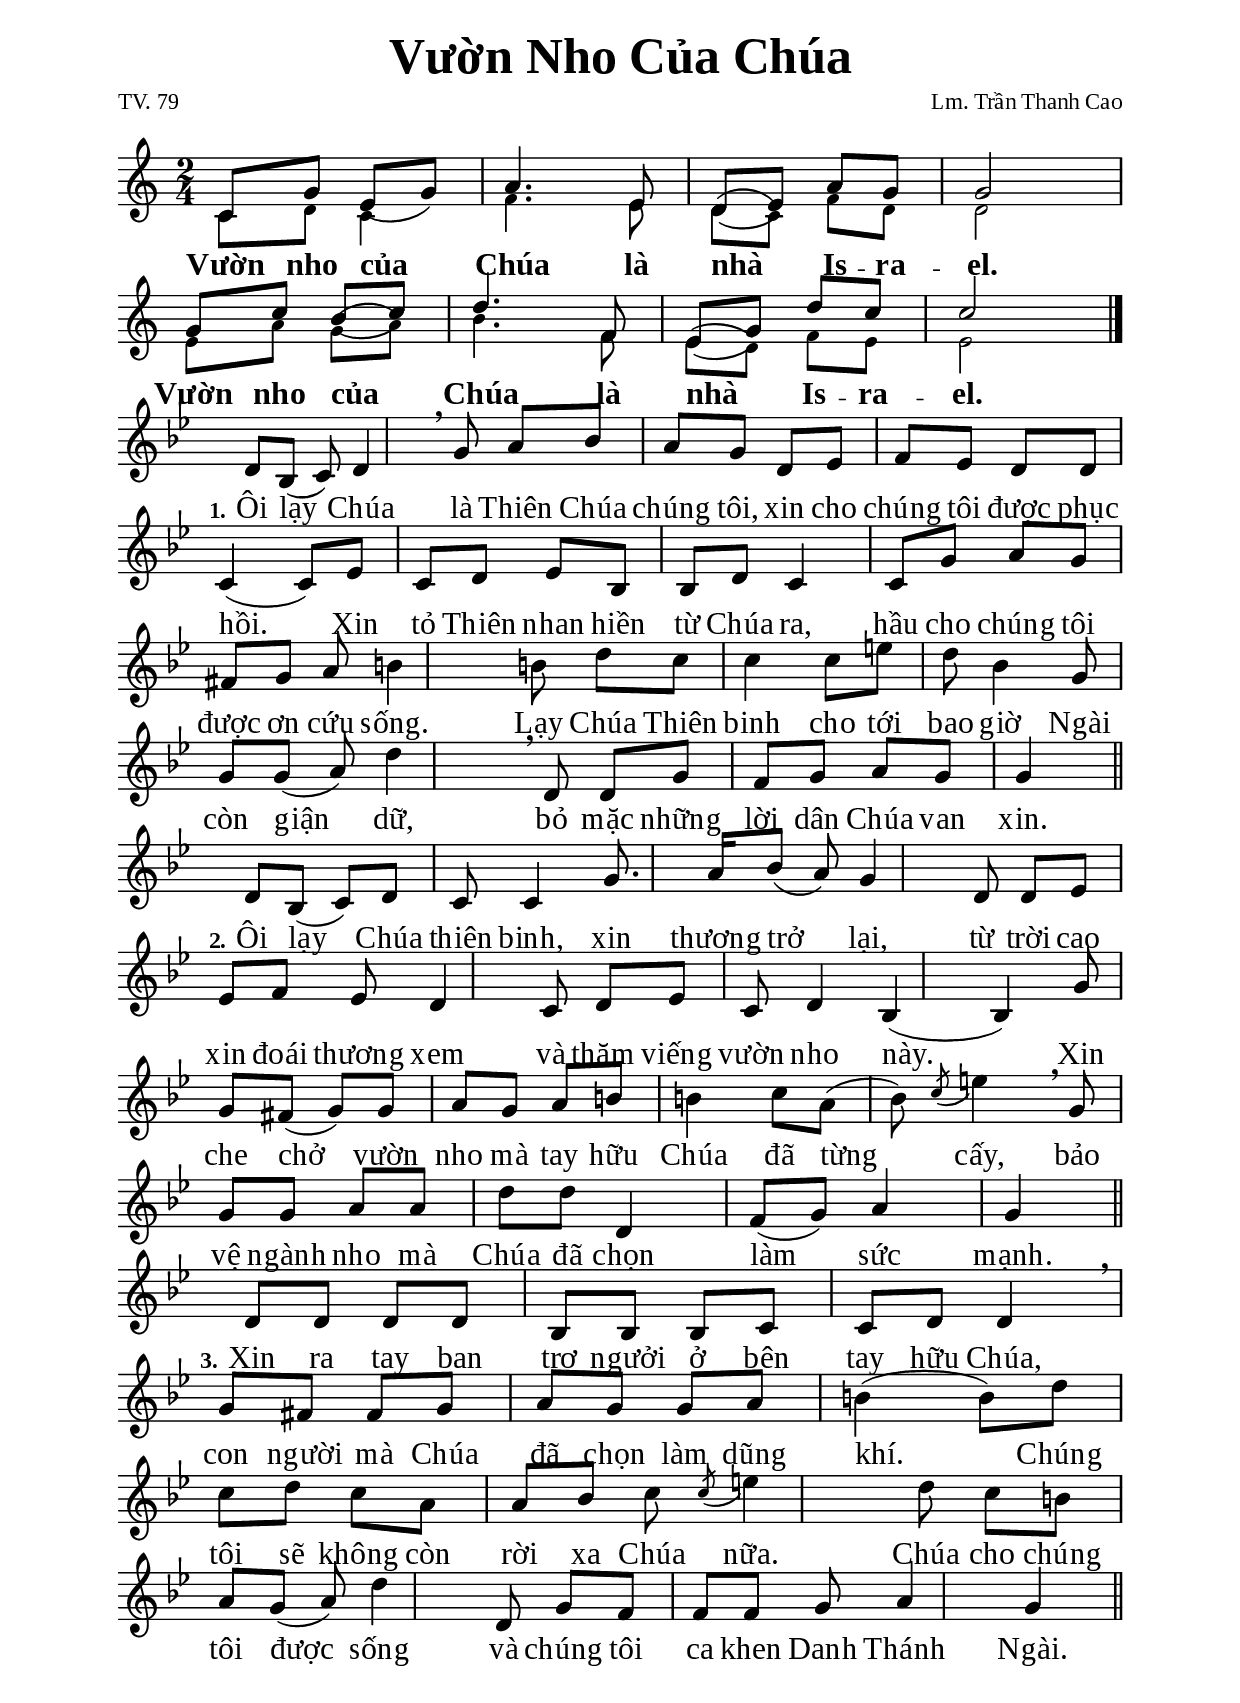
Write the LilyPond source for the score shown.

% Cài đặt chung
\version "2.20.0"
\include "english.ly"

\header {
  title = \markup { \fontsize #3 "Vườn Nho Của Chúa" }
  poet = "TV. 79"
  composer = "Lm. Trần Thanh Cao"
  arranger = " "
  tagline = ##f
}

\paper {
  #(set-paper-size "a4")
  top-margin = 10\mm
  bottom-margin = 10\mm
  left-margin = 20\mm
  right-margin = 20\mm
  indent = #0
  #(define fonts
    (make-pango-font-tree
      "Liberation Serif"
      "Liberation Serif"
      "Liberation Serif"
      (/ 20 20)))
  page-count = #1
}

% Nhạc điệp khúc
nhacDiepKhucSop = \relative c' {
  c8 g' e _(g) |
  a4. e8 |
  d _(e) a g |
  g2 |
  g8 c b _(c) |
  d4. f,8 |
  e _(g) d' c |
  c2 \bar "|."
}

nhacDiepKhucBass = \relative c' {
  \override NoteHead.font-size = #-2
  c8 d c4 |
  f4. e8 |
  d ^(c) f d |
  d2 |
  e8 a g ^(a) 
  b4. f8 |
  e ^(d) f e |
  e2
}

% Nhạc phiên khúc
nhacPhienKhucMot = \relative c' {
  d8 bf (c) d4 \breathe
  g8 a bf a g d ef f ef d d c4 (c8)
  ef c d ef bf bf d c4
  c8 g' a g fs g a b!4 b8 d c c4 c8 e! d bf4
  g8 g g (a) d4 \breathe
  d,8 d g f g a g g4 \bar "||"
}

nhacPhienKhucHai = \relative c' {
  d8 bf (c) d c c4
  g'8. a16 bf8 (a) g4
  d8 d ef ef f ef d4 c8 d ef c d4 bf (bf)
  g'8 g fs (g) g a g a b! b!4 c8 a (bf)
  \acciaccatura c8 e!4 \breathe
  g,8 g g a a d d d,4 f8 (g) a4 g \bar "||"
}

nhacPhienKhucBa = \relative c' {
  d8 d d d bf bf bf c c d d4 \breathe
  g8 fs fs g a g g a b!4 (b8)
  d c d c a a bf c \acciaccatura c e!4
  d8 c b! a g (a) d4
  d,8 g f f f g a4 g \bar "||"
}

% Lời điệp khúc
loiDiepKhuc = \lyricmode {
  Vườn nho của Chúa là nhà Is -- ra -- el.
  Vườn nho của Chúa là nhà Is -- ra -- el.
}

% Lời phiên khúc
loiPhienKhucMot = \lyricmode {
  \set stanza = #"1."
  Ôi lạy Chúa là Thiên Chúa chúng tôi,
  xin cho chúng tôi được phục hồi.
  Xin tỏ Thiên nhan hiền từ Chúa ra,
  hầu cho chúng tôi được ơn cứu sống.
  Lạy Chúa Thiên binh cho tới bao giờ
  Ngài còn giận dữ, bỏ mặc những lời dân Chúa van xin.
}

loiPhienKhucHai = \lyricmode {
  \set stanza = #"2."
  Ôi lạy Chúa thiên binh, xin thương trở lại,
  từ trời cao xin đoái thương xem và thăm viếng vườn nho này.
  Xin che chở vườn nho mà tay hữu Chúa đã từng cấy,
  bảo vệ ngành nho mà Chúa đã chọn làm sức mạnh.
}

loiPhienKhucBa = \lyricmode {
  \set stanza = #"3."
  Xin ra tay ban trợ ngưởi ở bên tay hữu Chúa,
  con người mà Chúa đã chọn làm dũng khí.
  Chúng tôi sẽ không còn rời xa Chúa nữa.
  Chúa cho chúng tôi được sống
  và chúng tôi ca khen Danh Thánh Ngài.
}


% Dàn trang
\score {
  \new ChoirStaff <<
    \new Staff = diepKhuc \with {
        \consists "Merge_rests_engraver"
        \magnifyStaff #(magstep +1)
      }
      <<
      \new Voice = beSop {
        \voiceOne \key c \major \time 2/4 \nhacDiepKhucSop
      }
      \new Voice = beBas {
        \voiceTwo \key c \major \time 2/4 \nhacDiepKhucBass
      }
    >>
    \new Lyrics \lyricsto beSop \loiDiepKhuc
  >>
  \layout {
    \override Lyrics.LyricText.font-series = #'bold
    \override Lyrics.LyricText.font-size = #+3
    \override Lyrics.LyricSpace.minimum-distance = #2.0
    \override Score.BarNumber.break-visibility = ##(#f #f #f)
  }
}

\score {
  \new ChoirStaff <<
    \new Staff = phienKhuc \with {
        \magnifyStaff #(magstep +1)
      }
      <<
      \new Voice = beSop {
        \key bf \major \time 2/4 \nhacPhienKhucMot
      }
    >>
    \new Lyrics \lyricsto beSop \loiPhienKhucMot
  >>
  \layout {
    \override Staff.TimeSignature.transparent = ##t
    \override Lyrics.LyricText.font-size = #+3
    \override Lyrics.LyricSpace.minimum-distance = #0.5
    \override Score.BarNumber.break-visibility = ##(#f #f #f)
    \set Score.barAlways = ##t
    \set Score.defaultBarType = ""
  } 
}

\score {
  \new ChoirStaff <<
    \new Staff = phienKhuc \with {
        \magnifyStaff #(magstep +1)
      }
      <<
      \new Voice = beSop {
        \key bf \major \time 2/4 \nhacPhienKhucHai
      }
    >>
    \new Lyrics \lyricsto beSop \loiPhienKhucHai
  >>
  \layout {
    \override Staff.TimeSignature.transparent = ##t
    \override Lyrics.LyricText.font-size = #+3
    \override Lyrics.LyricSpace.minimum-distance = #0.5
    \override Score.BarNumber.break-visibility = ##(#f #f #f)
    \set Score.barAlways = ##t
    \set Score.defaultBarType = ""
  } 
}

\score {
  \new ChoirStaff <<
    \new Staff = phienKhuc \with {
        \magnifyStaff #(magstep +1)
      }
      <<
      \new Voice = beSop {
        \key bf \major \time 2/4 \nhacPhienKhucBa
      }
    >>
    \new Lyrics \lyricsto beSop \loiPhienKhucBa
  >>
  \layout {
    \override Staff.TimeSignature.transparent = ##t
    \override Lyrics.LyricText.font-size = #+3
    \override Lyrics.LyricSpace.minimum-distance = #0.5
    \override Score.BarNumber.break-visibility = ##(#f #f #f)
    \set Score.barAlways = ##t
    \set Score.defaultBarType = ""
  } 
}

